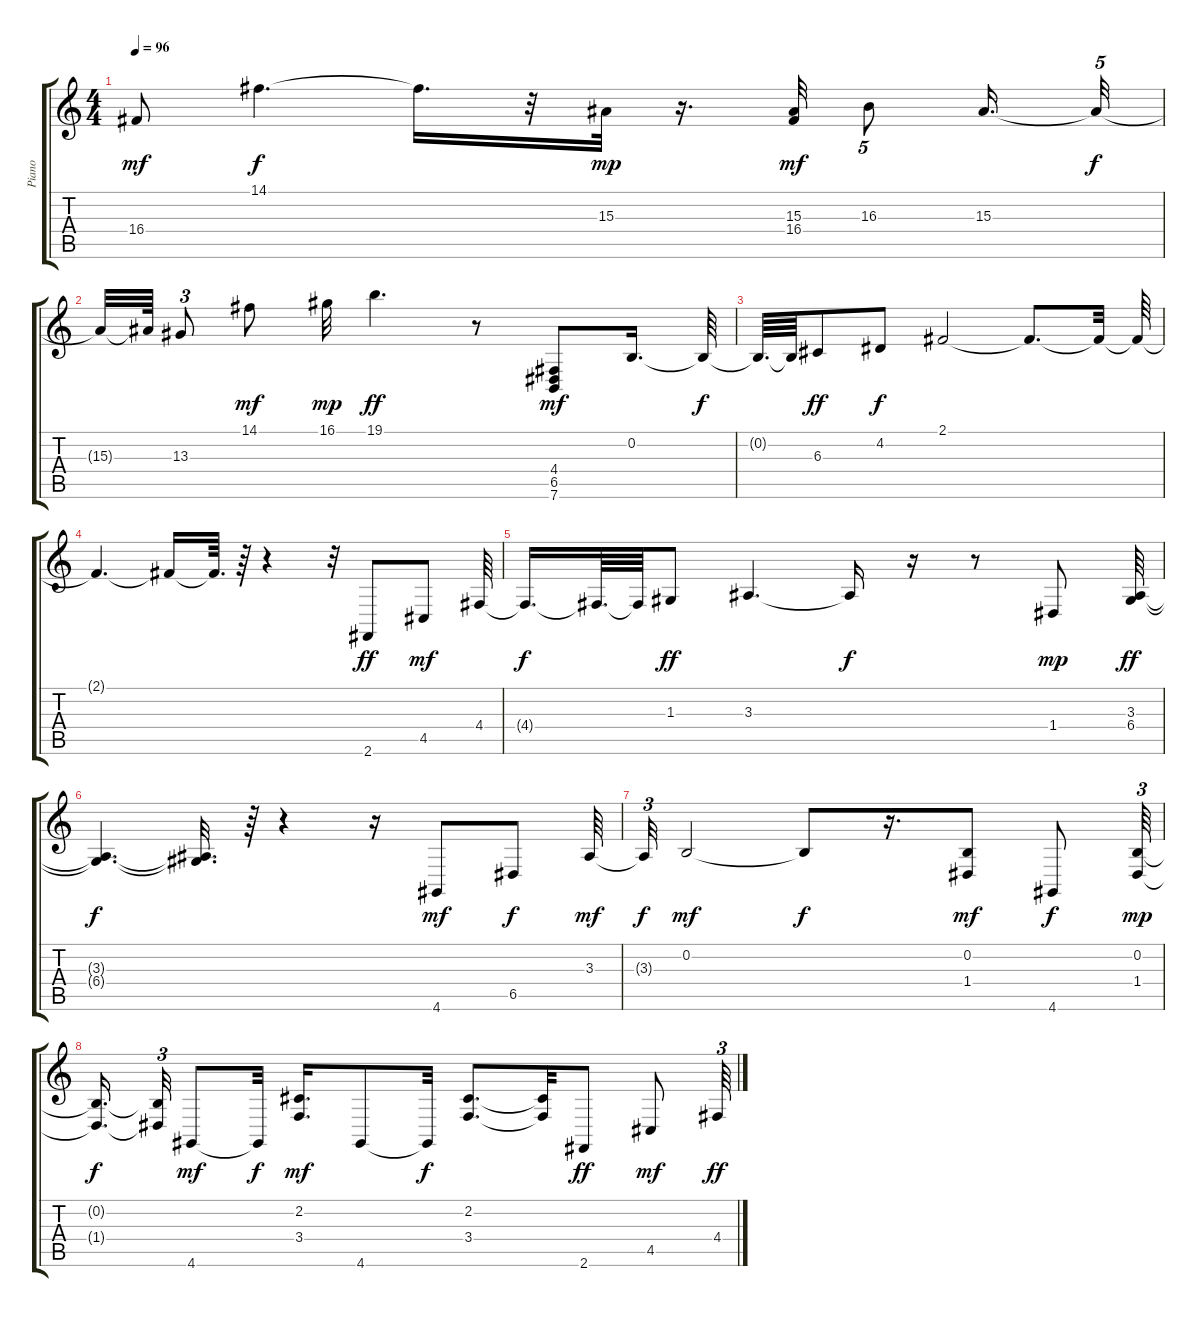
\track ("Piano" "Piano") {instrument acousticgrandpiano}
\staff {score tabs}
\tuning (E4 B3 G3 D3 A2 E2) {hide}
\ts (4 4)
\tempo 96
\clef g2
\ks c
16.4.8{dy mf} 14.1.4{d dy f} 14.1{t}.16{d} r.32 15.3.32{dy mp} r.16{d} (15.3 16.4).32{dy mf} 16.3.8{tu (5 4)} 15.3.16{d} 15.3{t}.32{tu (5 4) dy f} |
15.3{t}.32 15.3{t}.64 13.3.8{tu (3 2)} 14.1.8{dy mf} 16.1.32{dy mp} 19.1.4{d dy ff} r.8 (4.4 6.5 7.6).8{dy mf} 0.2.16{d} 0.2{t}.64{dy f} |
0.2{t}.64{d} 0.2{t}.64 6.3.8{dy ff} 4.2.8{dy f} 2.1.2 2.1{t}.8{d} 2.1{t}.32 2.1{t}.64 |
2.1{t}.4{d} 2.1{t}.16 2.1{t}.64{d} r.64 r.4 r.32 2.6.8{dy ff} 4.5.8{dy mf} 4.4.64 |
4.4{t}.16{d dy f} 4.4{t}.64{d} 4.4{t}.64 1.3.8{dy ff} 3.3.4{d} 3.3{t}.16{dy f} r.16 r.8 1.4.8{dy mp} (3.3 6.4).64{dy ff} |
(3.3{t} 6.4{t}).4{d dy f} (3.3{t} 6.4{t}).32{d} r.64 r.4 r.16 4.6.8{dy mf} 6.5.8{dy f} 3.3.64{dy mf} |
3.3{t}.32{tu (3 2) dy f} 0.2.2{dy mf} 0.2{t}.8{dy f} r.16{d} (0.2 1.4).8{dy mf} 4.6.8{dy f} (0.2 1.4).64{tu (3 2) dy mp} |
(0.2{t} 1.4{t}).16{d dy f beam splitsecondary} (0.2{t} 1.4{t}).32{tu (3 2)} 4.6.8{dy mf} 4.6{t}.32{dy f} (2.2 3.4).16{d dy mf} 4.6.8 4.6{t}.32{dy f} (2.2 3.4).8{d} (2.2{t} 3.4{t}).32 2.6.8{dy ff} 4.5.8{dy mf} 4.4.64{tu (3 2) dy ff}
